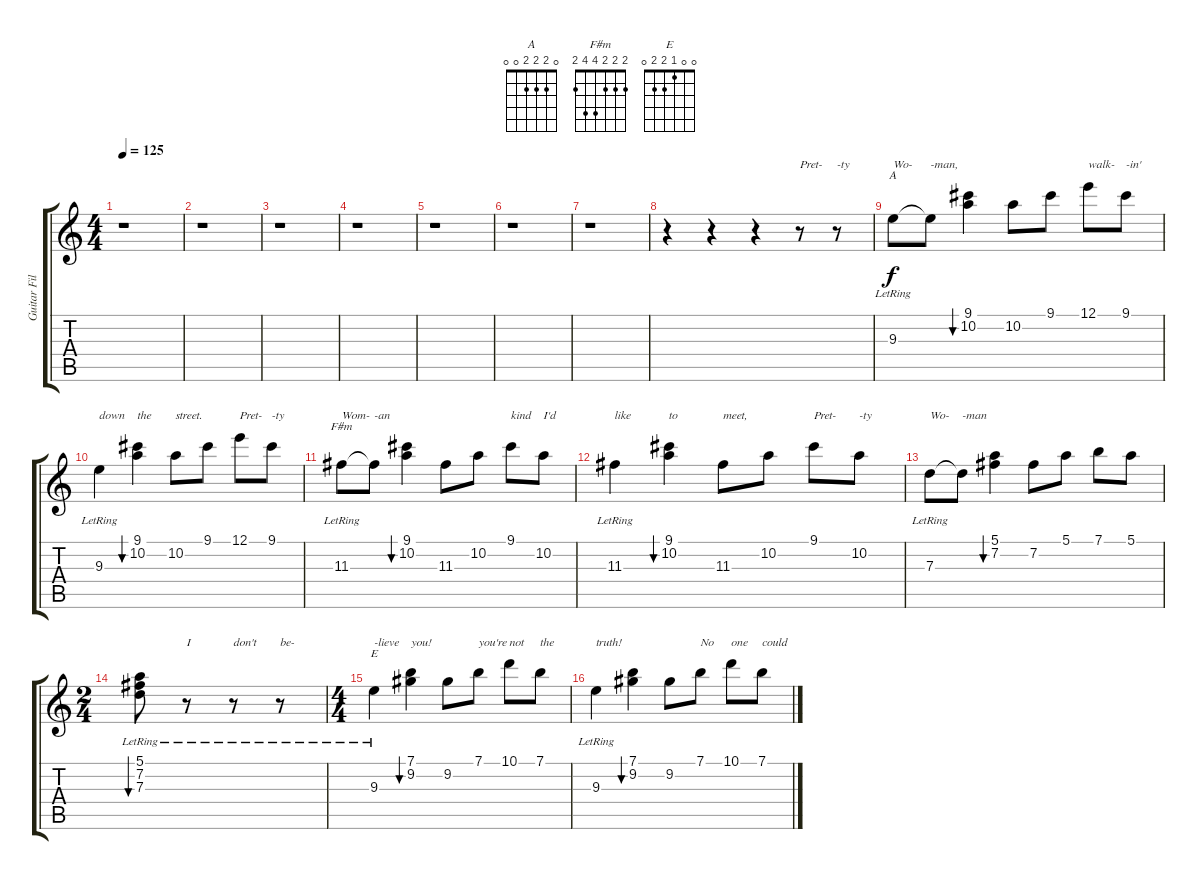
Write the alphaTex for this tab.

\track ("Guitar Fills" "Guitar Fil") {instrument electricguitarjazz}
\staff {score tabs}
\tuning (E4 B3 G3 D3 A2 E2) {hide}
\chord ("A" 0 2 2 2 0 0)
\chord ("F#m" 2 2 2 4 4 2)
\chord ("E" 0 0 1 2 2 0)
\ts (4 4)
\tempo 125
\clef g2
\ks c
r.1{dy f instrument electricguitarjazz} |
r.1 |
r.1 |
r.1 |
r.1 |
r.1 |
r.1 |
r.4 r.4 r.4 r.8{txt "Pret-"} r.8{txt "-ty"} |
9.3{lr}.8{ch "A" txt "Wo-"} 9.3{t}.8{txt "-man,"} (9.1 10.2).4{bu 120} 10.2.8 9.1.8 12.1.8{txt "walk-"} 9.1.8{txt "-in'"} |
9.3{lr}.4{txt "down"} (9.1 10.2).4{bu 120 txt "the"} 10.2.8{txt "street."} 9.1.8 12.1.8{txt "Pret-"} 9.1.8{txt "-ty"} |
11.3{lr}.8{ch "F#m" txt "Wom-"} 11.3{t}.8{txt "-an"} (9.1 10.2).4{bu 120} 11.3.8 10.2.8 9.1.8{txt "kind"} 10.2.8{txt "I'd"} |
11.3{lr}.4{txt "like"} (9.1 10.2).4{bu 120 txt "to"} 11.3.8{txt "meet,"} 10.2.8 9.1.8{txt "Pret-"} 10.2.8{txt "-ty"} |
7.3{lr}.8{txt "Wo-"} 7.3{t}.8{txt "-man"} (5.1 7.2).4{bu 120} 7.2.8 5.1.8 7.1.8 5.1.8 |
\ts (2 4)
(5.1{lr} 7.2{lr} 7.3).8{bu 120} r.8{txt "I"} r.8{txt "don't"} r.8{txt "be-"} |
\ts (4 4)
9.3{lr}.4{ch "E" txt "-lieve"} (7.1 9.2).4{bu 120 txt "you!"} 9.2.8 7.1.8{txt "you're"} 10.1.8{txt "not"} 7.1.8{txt "the"} |
9.3{lr}.4{txt "truth!"} (7.1 9.2).4{bu 120} 9.2.8 7.1.8{txt "No"} 10.1.8{txt "one"} 7.1.8{txt "could"}
